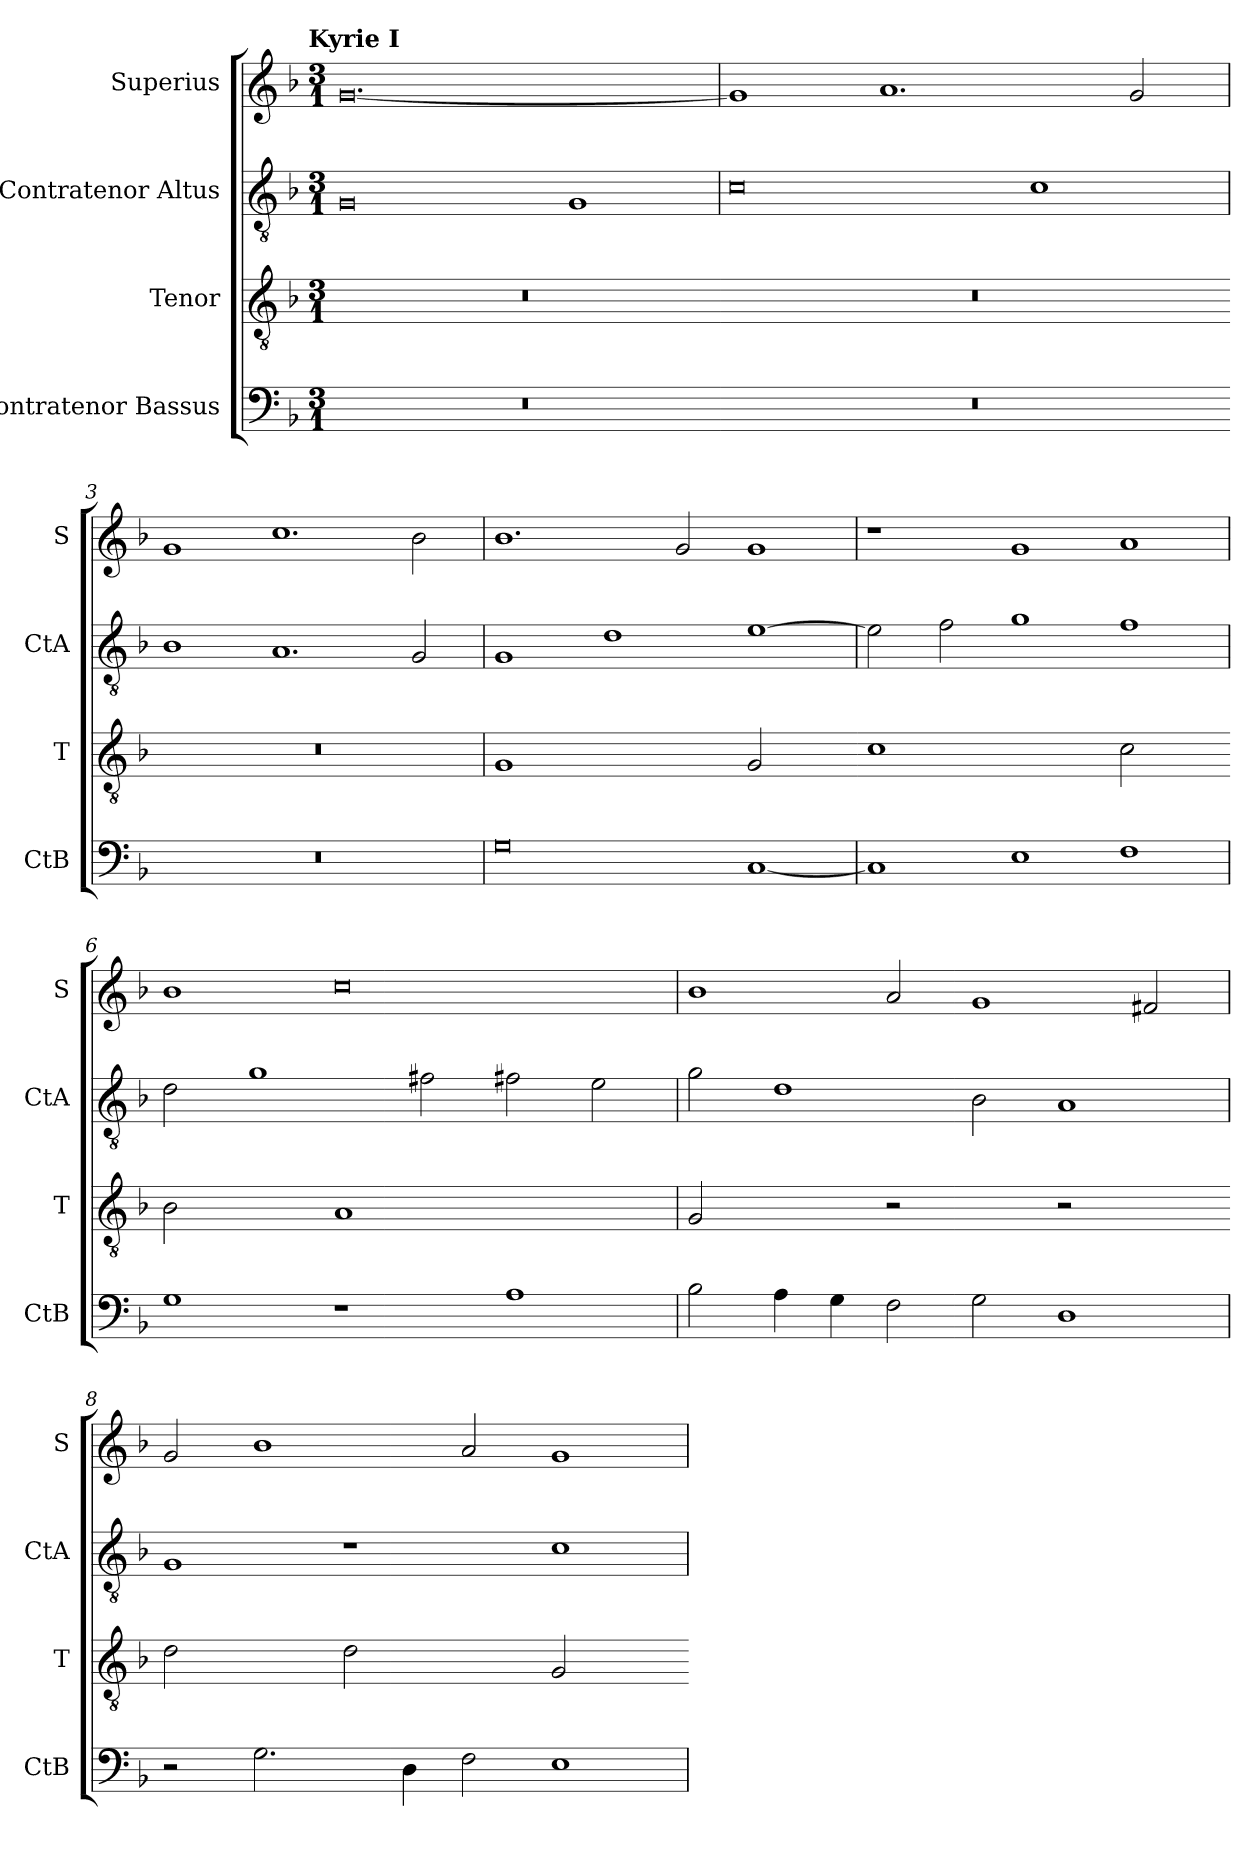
**kern	**kern	**kern	**kern
*part4	*part3	*part2	*part1
*staff4	*staff3	*staff2	*staff1
*I"Contratenor Bassus	*I"Tenor	*I"Contratenor   Altus	*I"Superius
*I'CtB	*I'T	*I'CtA	*I'S
*clefF4	*clefGv2	*clefGv2	*clefG2
*k[b-]	*k[b-]	*k[b-]	*k[b-]
!!LO:TX:omd:t=Kyrie I
*M3/1	*M3/1	*M3/1	*M3/1
=1	=1	=1	=1
!	!LO:N:vis=1.	!	!
0.r	0.r	0G	[0.g
.	.	1G	.
=2	=2-	=2	=2
!	!LO:N:vis=1.	!	!
0.r	0.r	0c	1g]
.	.	.	1.a
.	.	1c	.
.	.	.	2g/
=3	=3-	=3	=3
!	!LO:N:vis=1.	!	!
0.r	0.r	1B-	1g
.	.	1.A	1.cc
.	.	2G/	2b-\
=4	=4	=4	=4
!	!LO:N:vis=1	!	!
0G	0G	1G	1.b-
.	.	1d	.
.	.	.	2g/
!	!LO:N:vis=2	!	!
[1C	1G	[1e	1g
=5	=5-	=5	=5
!	!LO:N:vis=1	!	!
1C]	0c	2e\]	1r
.	.	2f\	.
1E	.	1g	1g
!	!LO:N:vis=2	!	!
1F	1c	1f	1a
=6	=6-	=6	=6
!	!LO:N:vis=2	!	!
1G	1B-	2d\	1b-
.	.	1g	.
!	!LO:N:vis=1	!	!
1r	0A	.	0cc
.	.	2f#X\	.
1A	.	2f#X\	.
.	.	2e\	.
=7	=7	=7	=7
!	!LO:N:vis=2	!	!
2B-\	1G	2g\	1b-
4A\	.	1d	.
4G\	.	.	.
!	!LO:N:vis=2	!	!
2F\	1r	.	2a/
2G\	.	2B-\	1g
!	!LO:N:vis=2	!	!
1D	1r	1A	.
.	.	.	2f#X/
=8	=8-	=8	=8
!	!LO:N:vis=2	!	!
2r	1d	1G	2g/
2.G\	.	.	1b-
!	!LO:N:vis=2	!	!
.	1d	1r	.
4D\	.	.	.
2F\	.	.	2a/
!	!LO:N:vis=2	!	!
1E	1G	1c	1g
=	=-	=	=
*-	*-	*-	*-
